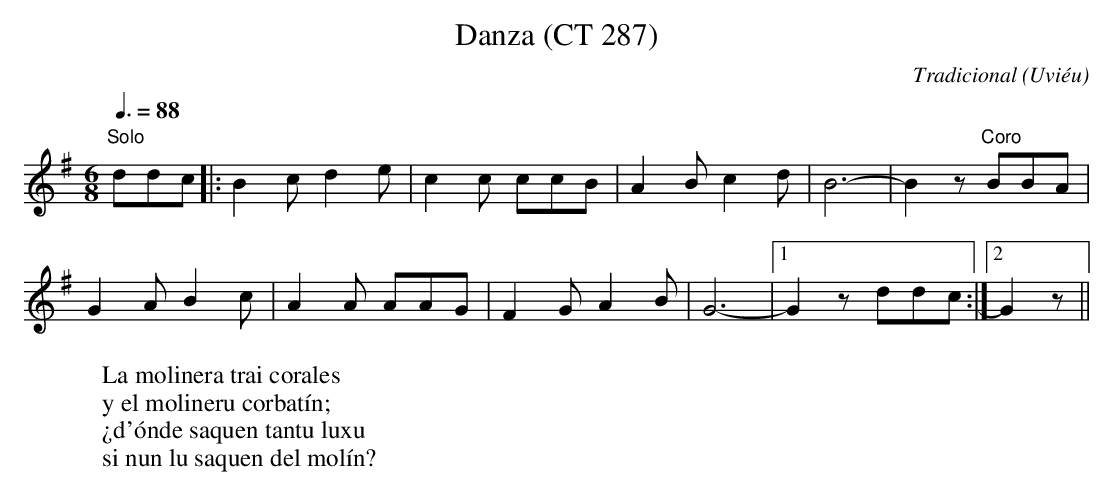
X:1
T:Danza (CT 287)
C:Tradicional
O:Uviéu
M:6/8
L:1/8
Q:3/8=88
K:G
"Solo"ddc|:B2c d2e|c2c ccB|A2B c2d|B6-|B2z "Coro"BBA|
G2A B2c|A2A AAG|F2G A2B|G6-|[1 G2z ddc:|[2 G2z||
W:La molinera trai corales
W:y el molineru corbatín;
W:¿d'ónde saquen tantu luxu
W:si nun lu saquen del molín?
W:
